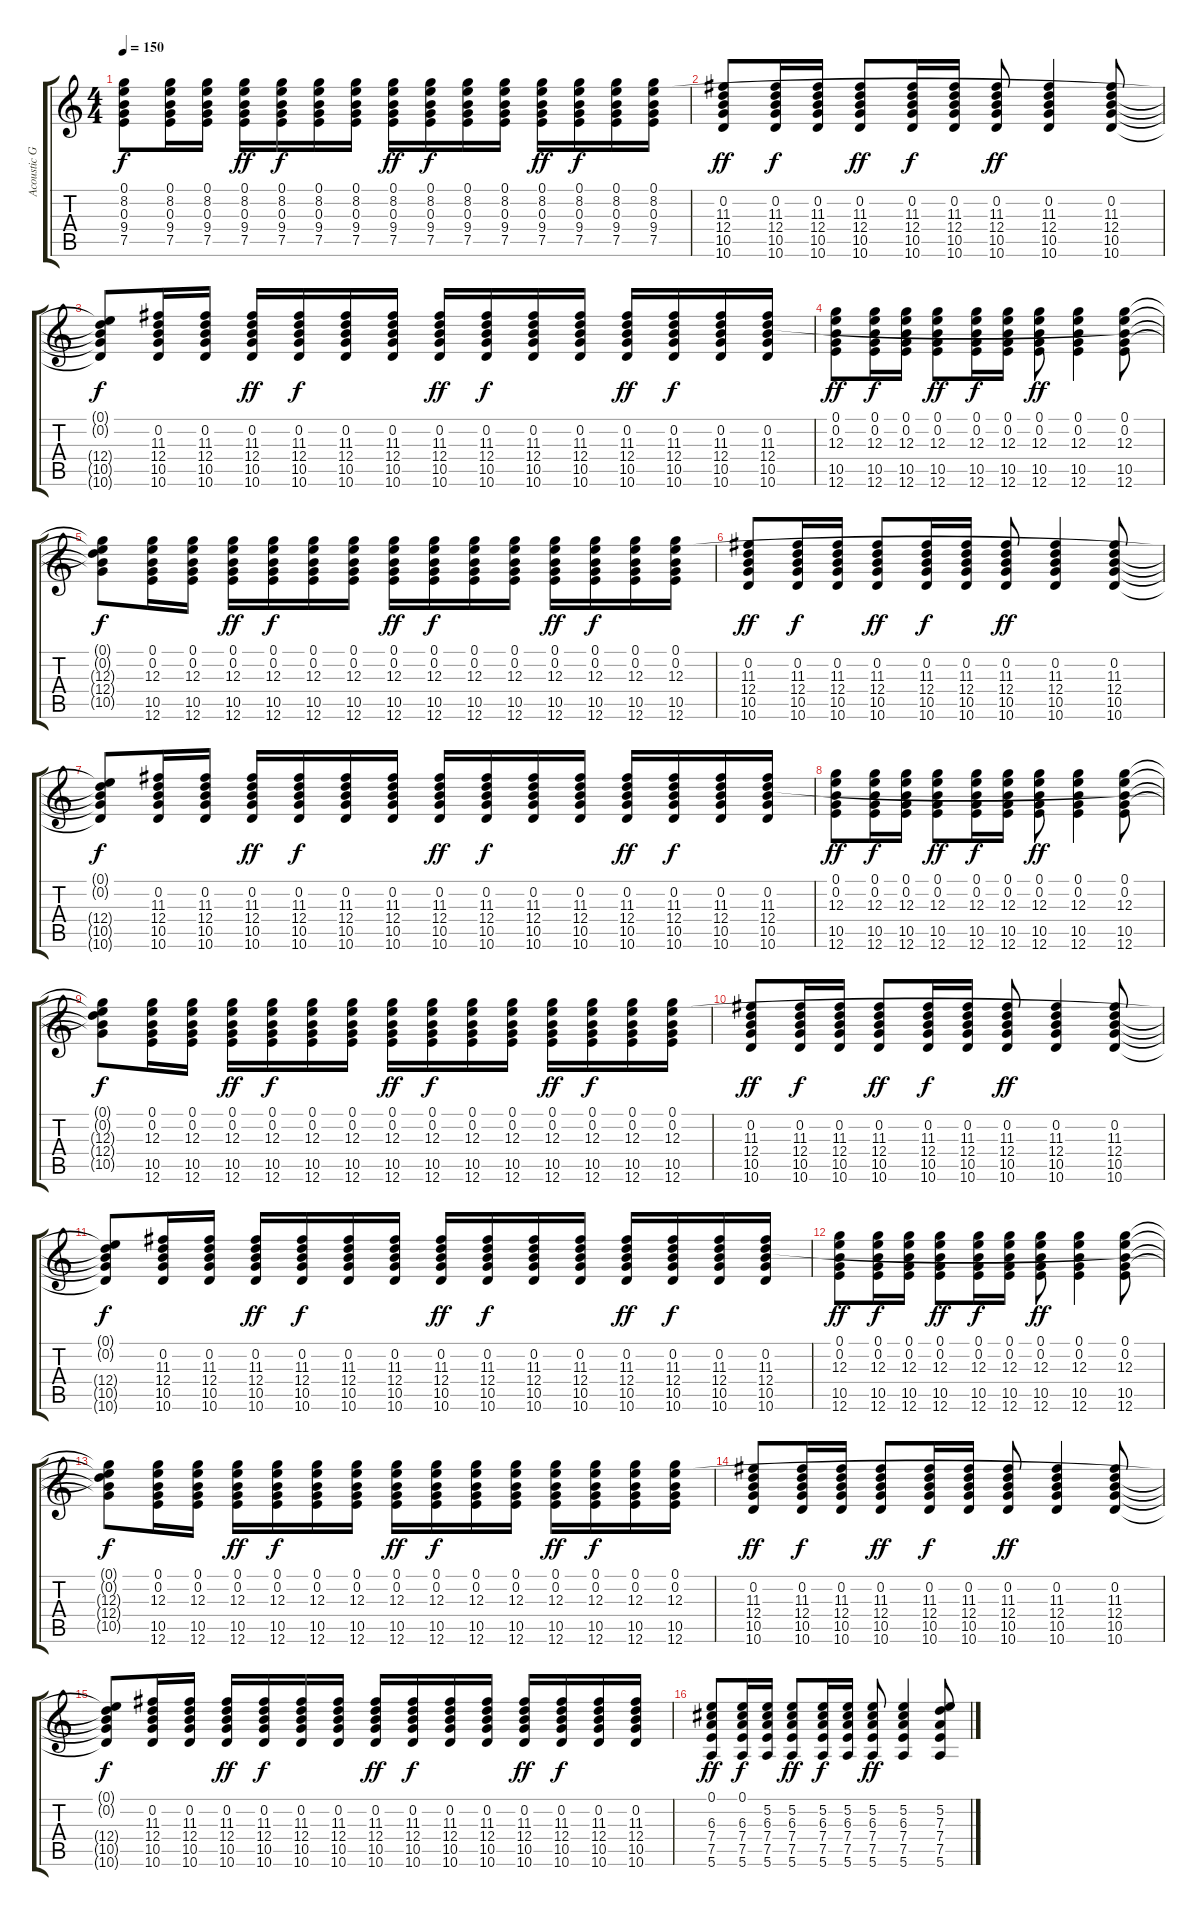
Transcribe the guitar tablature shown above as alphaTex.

\track ("Acoustic Guitar" "Acoustic G") {instrument acousticguitarsteel}
\staff {score tabs}
\tuning (E4 B3 G3 D3 A2 E2) {hide}
\ts (4 4)
\tempo 150
\clef g2
\ks c
(0.1{t} 8.2{t} 0.3{t} 9.4{t} 7.5{t}).8{dy f} (0.1 8.2 0.3 9.4 7.5).16 (0.1 8.2 0.3 9.4 7.5).16 (0.1 8.2 0.3 9.4 7.5).16{dy ff} (0.1 8.2 0.3 9.4 7.5).16{dy f} (0.1 8.2 0.3 9.4 7.5).16 (0.1 8.2 0.3 9.4 7.5).16 (0.1 8.2 0.3 9.4 7.5).16{dy ff} (0.1 8.2 0.3 9.4 7.5).16{dy f} (0.1 8.2 0.3 9.4 7.5).16 (0.1 8.2 0.3 9.4 7.5).16 (0.1 8.2 0.3 9.4 7.5).16{dy ff} (0.1 8.2 0.3 9.4 7.5).16{dy f} (0.1 8.2 0.3 9.4 7.5).16 (0.1 8.2 0.3 9.4 7.5).16 |
(0.2 11.3 12.4 10.5 10.6).8{dy ff} (0.2 11.3 12.4 10.5 10.6).16{dy f} (0.2 11.3 12.4 10.5 10.6).16 (0.2 11.3 12.4 10.5 10.6).8{dy ff} (0.2 11.3 12.4 10.5 10.6).16{dy f} (0.2 11.3 12.4 10.5 10.6).16 (0.2 11.3 12.4 10.5 10.6).8{dy ff} (0.2 11.3 12.4 10.5 10.6).4 (0.2 11.3 12.4 10.5 10.6).8 |
(0.1{t} 0.2{t} 12.4{t} 10.5{t} 10.6{t}).8{dy f} (0.2 11.3 12.4 10.5 10.6).16 (0.2 11.3 12.4 10.5 10.6).16 (0.2 11.3 12.4 10.5 10.6).16{dy ff} (0.2 11.3 12.4 10.5 10.6).16{dy f} (0.2 11.3 12.4 10.5 10.6).16 (0.2 11.3 12.4 10.5 10.6).16 (0.2 11.3 12.4 10.5 10.6).16{dy ff} (0.2 11.3 12.4 10.5 10.6).16{dy f} (0.2 11.3 12.4 10.5 10.6).16 (0.2 11.3 12.4 10.5 10.6).16 (0.2 11.3 12.4 10.5 10.6).16{dy ff} (0.2 11.3 12.4 10.5 10.6).16{dy f} (0.2 11.3 12.4 10.5 10.6).16 (0.2 11.3 12.4 10.5 10.6).16 |
(0.1 0.2 12.3 10.5 12.6).8{dy ff} (0.1 0.2 12.3 10.5 12.6).16{dy f} (0.1 0.2 12.3 10.5 12.6).16 (0.1 0.2 12.3 10.5 12.6).8{dy ff} (0.1 0.2 12.3 10.5 12.6).16{dy f} (0.1 0.2 12.3 10.5 12.6).16 (0.1 0.2 12.3 10.5 12.6).8{dy ff} (0.1 0.2 12.3 10.5 12.6).4 (0.1 0.2 12.3 10.5 12.6).8 |
(0.1{t} 0.2{t} 12.3{t} 12.4{t} 10.5{t}).8{dy f} (0.1 0.2 12.3 10.5 12.6).16 (0.1 0.2 12.3 10.5 12.6).16 (0.1 0.2 12.3 10.5 12.6).16{dy ff} (0.1 0.2 12.3 10.5 12.6).16{dy f} (0.1 0.2 12.3 10.5 12.6).16 (0.1 0.2 12.3 10.5 12.6).16 (0.1 0.2 12.3 10.5 12.6).16{dy ff} (0.1 0.2 12.3 10.5 12.6).16{dy f} (0.1 0.2 12.3 10.5 12.6).16 (0.1 0.2 12.3 10.5 12.6).16 (0.1 0.2 12.3 10.5 12.6).16{dy ff} (0.1 0.2 12.3 10.5 12.6).16{dy f} (0.1 0.2 12.3 10.5 12.6).16 (0.1 0.2 12.3 10.5 12.6).16 |
(0.2 11.3 12.4 10.5 10.6).8{dy ff} (0.2 11.3 12.4 10.5 10.6).16{dy f} (0.2 11.3 12.4 10.5 10.6).16 (0.2 11.3 12.4 10.5 10.6).8{dy ff} (0.2 11.3 12.4 10.5 10.6).16{dy f} (0.2 11.3 12.4 10.5 10.6).16 (0.2 11.3 12.4 10.5 10.6).8{dy ff} (0.2 11.3 12.4 10.5 10.6).4 (0.2 11.3 12.4 10.5 10.6).8 |
(0.1{t} 0.2{t} 12.4{t} 10.5{t} 10.6{t}).8{dy f} (0.2 11.3 12.4 10.5 10.6).16 (0.2 11.3 12.4 10.5 10.6).16 (0.2 11.3 12.4 10.5 10.6).16{dy ff} (0.2 11.3 12.4 10.5 10.6).16{dy f} (0.2 11.3 12.4 10.5 10.6).16 (0.2 11.3 12.4 10.5 10.6).16 (0.2 11.3 12.4 10.5 10.6).16{dy ff} (0.2 11.3 12.4 10.5 10.6).16{dy f} (0.2 11.3 12.4 10.5 10.6).16 (0.2 11.3 12.4 10.5 10.6).16 (0.2 11.3 12.4 10.5 10.6).16{dy ff} (0.2 11.3 12.4 10.5 10.6).16{dy f} (0.2 11.3 12.4 10.5 10.6).16 (0.2 11.3 12.4 10.5 10.6).16 |
(0.1 0.2 12.3 10.5 12.6).8{dy ff} (0.1 0.2 12.3 10.5 12.6).16{dy f} (0.1 0.2 12.3 10.5 12.6).16 (0.1 0.2 12.3 10.5 12.6).8{dy ff} (0.1 0.2 12.3 10.5 12.6).16{dy f} (0.1 0.2 12.3 10.5 12.6).16 (0.1 0.2 12.3 10.5 12.6).8{dy ff} (0.1 0.2 12.3 10.5 12.6).4 (0.1 0.2 12.3 10.5 12.6).8 |
(0.1{t} 0.2{t} 12.3{t} 12.4{t} 10.5{t}).8{dy f} (0.1 0.2 12.3 10.5 12.6).16 (0.1 0.2 12.3 10.5 12.6).16 (0.1 0.2 12.3 10.5 12.6).16{dy ff} (0.1 0.2 12.3 10.5 12.6).16{dy f} (0.1 0.2 12.3 10.5 12.6).16 (0.1 0.2 12.3 10.5 12.6).16 (0.1 0.2 12.3 10.5 12.6).16{dy ff} (0.1 0.2 12.3 10.5 12.6).16{dy f} (0.1 0.2 12.3 10.5 12.6).16 (0.1 0.2 12.3 10.5 12.6).16 (0.1 0.2 12.3 10.5 12.6).16{dy ff} (0.1 0.2 12.3 10.5 12.6).16{dy f} (0.1 0.2 12.3 10.5 12.6).16 (0.1 0.2 12.3 10.5 12.6).16 |
(0.2 11.3 12.4 10.5 10.6).8{dy ff} (0.2 11.3 12.4 10.5 10.6).16{dy f} (0.2 11.3 12.4 10.5 10.6).16 (0.2 11.3 12.4 10.5 10.6).8{dy ff} (0.2 11.3 12.4 10.5 10.6).16{dy f} (0.2 11.3 12.4 10.5 10.6).16 (0.2 11.3 12.4 10.5 10.6).8{dy ff} (0.2 11.3 12.4 10.5 10.6).4 (0.2 11.3 12.4 10.5 10.6).8 |
(0.1{t} 0.2{t} 12.4{t} 10.5{t} 10.6{t}).8{dy f} (0.2 11.3 12.4 10.5 10.6).16 (0.2 11.3 12.4 10.5 10.6).16 (0.2 11.3 12.4 10.5 10.6).16{dy ff} (0.2 11.3 12.4 10.5 10.6).16{dy f} (0.2 11.3 12.4 10.5 10.6).16 (0.2 11.3 12.4 10.5 10.6).16 (0.2 11.3 12.4 10.5 10.6).16{dy ff} (0.2 11.3 12.4 10.5 10.6).16{dy f} (0.2 11.3 12.4 10.5 10.6).16 (0.2 11.3 12.4 10.5 10.6).16 (0.2 11.3 12.4 10.5 10.6).16{dy ff} (0.2 11.3 12.4 10.5 10.6).16{dy f} (0.2 11.3 12.4 10.5 10.6).16 (0.2 11.3 12.4 10.5 10.6).16 |
(0.1 0.2 12.3 10.5 12.6).8{dy ff} (0.1 0.2 12.3 10.5 12.6).16{dy f} (0.1 0.2 12.3 10.5 12.6).16 (0.1 0.2 12.3 10.5 12.6).8{dy ff} (0.1 0.2 12.3 10.5 12.6).16{dy f} (0.1 0.2 12.3 10.5 12.6).16 (0.1 0.2 12.3 10.5 12.6).8{dy ff} (0.1 0.2 12.3 10.5 12.6).4 (0.1 0.2 12.3 10.5 12.6).8 |
(0.1{t} 0.2{t} 12.3{t} 12.4{t} 10.5{t}).8{dy f} (0.1 0.2 12.3 10.5 12.6).16 (0.1 0.2 12.3 10.5 12.6).16 (0.1 0.2 12.3 10.5 12.6).16{dy ff} (0.1 0.2 12.3 10.5 12.6).16{dy f} (0.1 0.2 12.3 10.5 12.6).16 (0.1 0.2 12.3 10.5 12.6).16 (0.1 0.2 12.3 10.5 12.6).16{dy ff} (0.1 0.2 12.3 10.5 12.6).16{dy f} (0.1 0.2 12.3 10.5 12.6).16 (0.1 0.2 12.3 10.5 12.6).16 (0.1 0.2 12.3 10.5 12.6).16{dy ff} (0.1 0.2 12.3 10.5 12.6).16{dy f} (0.1 0.2 12.3 10.5 12.6).16 (0.1 0.2 12.3 10.5 12.6).16 |
(0.2 11.3 12.4 10.5 10.6).8{dy ff} (0.2 11.3 12.4 10.5 10.6).16{dy f} (0.2 11.3 12.4 10.5 10.6).16 (0.2 11.3 12.4 10.5 10.6).8{dy ff} (0.2 11.3 12.4 10.5 10.6).16{dy f} (0.2 11.3 12.4 10.5 10.6).16 (0.2 11.3 12.4 10.5 10.6).8{dy ff} (0.2 11.3 12.4 10.5 10.6).4 (0.2 11.3 12.4 10.5 10.6).8 |
(0.1{t} 0.2{t} 12.4{t} 10.5{t} 10.6{t}).8{dy f} (0.2 11.3 12.4 10.5 10.6).16 (0.2 11.3 12.4 10.5 10.6).16 (0.2 11.3 12.4 10.5 10.6).16{dy ff} (0.2 11.3 12.4 10.5 10.6).16{dy f} (0.2 11.3 12.4 10.5 10.6).16 (0.2 11.3 12.4 10.5 10.6).16 (0.2 11.3 12.4 10.5 10.6).16{dy ff} (0.2 11.3 12.4 10.5 10.6).16{dy f} (0.2 11.3 12.4 10.5 10.6).16 (0.2 11.3 12.4 10.5 10.6).16 (0.2 11.3 12.4 10.5 10.6).16{dy ff} (0.2 11.3 12.4 10.5 10.6).16{dy f} (0.2 11.3 12.4 10.5 10.6).16 (0.2 11.3 12.4 10.5 10.6).16 |
(0.1 6.3 7.4 7.5 5.6).8{dy ff} (0.1 6.3 7.4 7.5 5.6).16{dy f} (5.2 6.3 7.4 7.5 5.6).16 (5.2 6.3 7.4 7.5 5.6).8{dy ff} (5.2 6.3 7.4 7.5 5.6).16{dy f} (5.2 6.3 7.4 7.5 5.6).16 (5.2 6.3 7.4 7.5 5.6).8{dy ff} (5.2 6.3 7.4 7.5 5.6).4 (5.2 7.3 7.4 7.5 5.6).8
